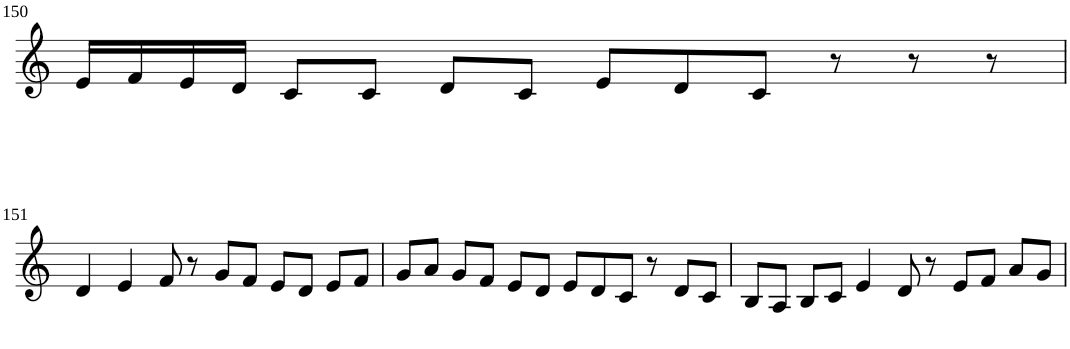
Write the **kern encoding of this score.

**kern
*part1
*staff1
*I"Violin
!!LO:PB:g=z
*clefG2
*k[]
*M6/4
=150
16e/LL
16f/
16e/
16d/JJ
8c/L
8c/J
8d/L
8c/J
8e/L
8d/
8c/J
8r
8r
8r
!!LO:LB:g=z
=151
4d/
4e/
8f/
8r
8g/L
8f/J
8e/L
8d/J
8e/L
8f/J
=152
8g/L
8a/J
8g/L
8f/J
8e/L
8d/J
8e/L
8d/
8c/J
8r
8d/L
8c/J
=153
8B/L
8A/J
8B/L
8c/J
4e/
8d/
8r
8e/L
8f/J
8a/L
8g/J
=
*-
